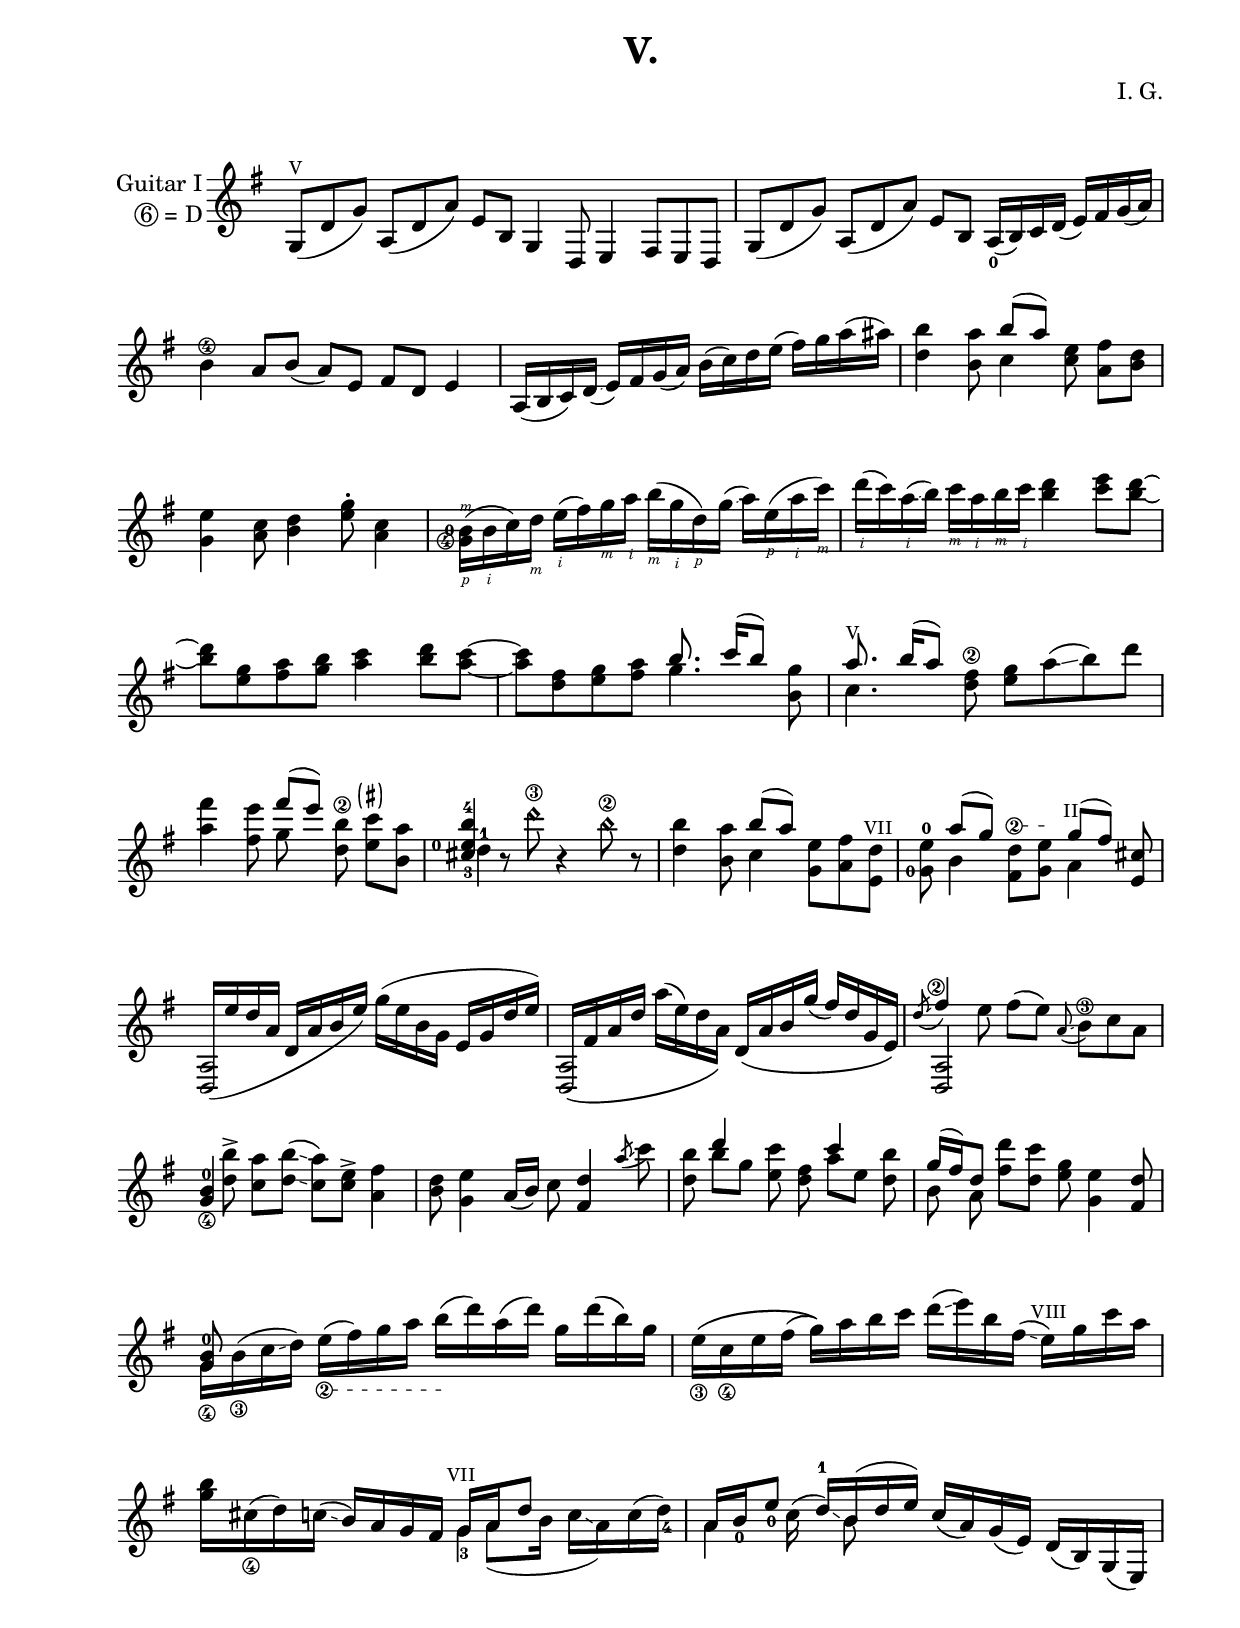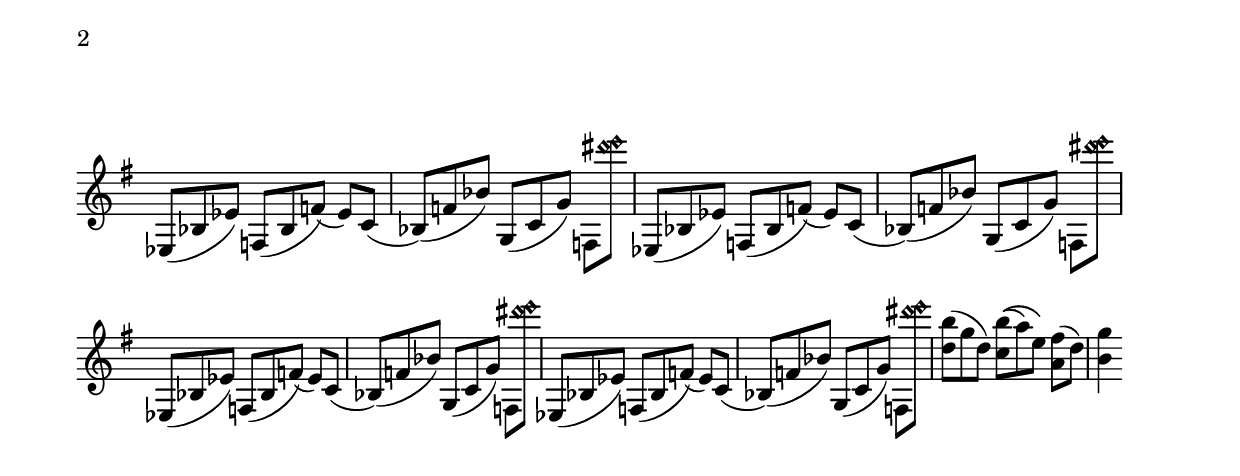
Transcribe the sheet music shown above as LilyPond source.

\version "2.19.15"
%\version "2.18.0"

\language "deutsch"

\header {
  title = "V."
  meter = ""
  composer = "I. G."
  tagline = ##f
}

\paper {
  #(set-paper-size "a4")
  top-system-spacing.basic-distance = #20
  top-markup-spacing.basic-distance = #5
  markup-system-spacing.basic-distance = #20
  system-system-spacing.basic-distance = #18
  last-bottom-spacing.basic-distance = #20
  two-sided = ##t
  inner-margin = 20
  outer-margin = 13
}

\layout {
  \context {
    \Score
    \remove "Bar_number_engraver"
  }
}

\version "2.19.15"

#(define RH rightHandFinger)

xLV = #(define-music-function (parser location further) (number?) #{
  \once \override LaissezVibrerTie.X-extent = #'(0 . 0)
  \once \override LaissezVibrerTie.details.note-head-gap = #(/
                                                             further -2)
  \once \override LaissezVibrerTie.extra-offset = #(cons (/
                                                          further 2) 0)
         #})

stringNumberSpanner =
#(define-music-function (parser location StringNumber) (string?)
   #{
     \override TextSpanner.font-size = #-5
     \override TextSpanner.dash-fraction = #0.3
     \override TextSpanner.dash-period = #1.5
     \override TextSpanner.bound-details.right.arrow = ##t
     \override TextSpanner.arrow-width = #0.2
     \override TextSpanner.arrow-length = #0.7
     \override TextSpanner.bound-details.left.stencil-align-dir-y = #CENTER
     \override TextSpanner.bound-details.left.text = \markup { \circle \number #StringNumber }
   #})

stringNumSpan =
#(define-music-function (parser location StringNumber) (string?)
   #{
     \override TextSpanner.font-size = #-5
     \override TextSpanner.dash-fraction = #0.3
     \override TextSpanner.dash-period = #1.5
     %\override TextSpanner.bound-details.right.arrow = ##t
     %\override TextSpanner.arrow-width = #0.2
     %\override TextSpanner.arrow-length = #0.7
     \override TextSpanner.bound-details.left.stencil-align-dir-y = #CENTER
     \override TextSpanner.bound-details.left.text = \markup { \circle \number #StringNumber }
   #})

fretNumSpan =
#(define-music-function (parser location FretNumber) (string?)
   #{
     \override TextSpanner.font-size = #-2
     \override TextSpanner.font-shape = #'regular
     \override TextSpanner.dash-fraction = #0.3
     \override TextSpanner.dash-period = #0.5
     %\override TextSpanner.bound-details.right.arrow = ##t
     %\override TextSpanner.arrow-width = #0.2
     %\override TextSpanner.arrow-length = #0.7
     \override TextSpanner.bound-details.left.stencil-align-dir-y = #CENTER
     \override TextSpanner.bound-details.left.text = \markup { \text #FretNumber }
   #})

spad = \override Fingering.staff-padding = #'()
sfol = \set fingeringOrientations = #'(left)
sfor = \set fingeringOrientations = #'(right)
sfod = \set fingeringOrientations = #'(down)
sfou = \set fingeringOrientations = #'(up)
npad = \override StringNumber.staff-padding = #'()
ssnol = \set stringNumberOrientations = #'(left)
ssnou = \set stringNumberOrientations = #'(up)
ssnod = \set stringNumberOrientations = #'(down)
ssnor = \set stringNumberOrientations = #'(right)
FO =
#(define-music-function (parser location offsetX offsetY)(number? number?)
   #{
     \once \override Voice.Fingering.extra-offset = #(cons offsetX offsetY)
   #})

SO =
#(define-music-function (parser location offsetX offsetY)(number? number?)
   #{
     \once \override Voice.StringNumber.extra-offset = #(cons offsetX offsetY)
   #})

\include "global.ly"
guitarTwo = \relative{
  \global
  \override Staff.TimeSignature #'stencil = ##f
  \override TextScript.font-size = -2
  \override Fingering.staff-padding = #'()
  \override StringNumber.staff-padding = #'()
  \override StrokeFinger.staff-padding = #'()
  \time 8/4
  g8^"V"[( d' g]) a,[( d a']) e h g4 d8 e4 fis8[ e d]
  \time 6/4
  g8[( d' g]) a,[( d a']) e h a16_0( h) c d(\glissando e) fis g( a)
  \time 5/4
  h4\4 a8 h( a) e fis d e4
  \time 4/4
  a,16( h c) d\glissando( e) fis g( a) h( c) d e( fis) g a( ais)
  <d, h'>4 <h a'>8
  <<
    {
      h'8[( a])
    }
    \\
    {
      c,4
    }
  >>
  <c e>8\noBeam<a fis'><h d>
  \break
  <g e'>4<a c>8<h d>4<e g>8-.<a, c>4
  \once\override StrokeFinger.avoid-slur = #'outside
  \override StrokeFinger.staff-padding = #'()
  \override StrokeFinger.add-stem-support = ##t
  \set strokeFingerOrientations = #'(up down)
  \set stringNumberOrientations = #'(left)
  \set fingeringOrientations = #'(left)
  <g\4-\RH #1 h-0-\RH #3 >16(
  \unset stringNumberOrientations
  \unset fingeringOrientations
  \override StrokeFinger.avoid-slur = #'inside
  \set strokeFingerOrientations = #'(down)
  h-\RH #2 c) d-\RH #3 e-\RH #2 ( fis) g-\RH #3 a-\RH#2
  h-\RH #3 ( g-\RH #2 d-\RH#1) g\glissando( a) e-\RH#1 ( a-\RH#2 c-\RH#3)
  d-\RH#2 ( c) a\glissando-\RH#2 ( h) c-\RH#3 a-\RH#2 h-\RH#3 c-\RH#2 <h d>4<c e>8<h d>~
  \break
  q <e, g><fis a><g h><a c>4 <h d>8 <a c>~ q <d, fis><e g><fis a>
  <<
    {
      h8. c16[( h8])
    }
    \\
    {
      g4.
    }
  >>
  <h, g'>8
  <<
    {
      \override TextScript.font-size = -2
      a'8.^"V" h16[( a8])
    }
    \\
    {
      c,4.
    }
  >>
  <d fis\2>8<e g> a\glissando( h) d
  <a fis'>4<fis e'>8
  <<
    {
      fis'[( e])
    }
    \\
    {
      g,
    }
  >>
  <d h'\2>
  \noBeam <e c'>^\markup {\tiny \parenthesize \sharp}<h a'>
  <<
    {
      \override Fingering.staff-padding = #'()
      \set fingeringOrientations = #'(down left up)
      <cis-3 e-0 h'-4>4
    }
    \\
    {
      \override Fingering.staff-padding = #'()
      \once \override NoteColumn.force-hshift = #1.7
      d4^1
    }
  >>
  r8 d'\harmonic\3 r4 h8\harmonic\2 r
  <d, h'>4 <h a'>8
  <<
    {
      h'8[( a])
    }
    \\
    {
      c,4
    }
  >>
  <g e'>8 <a fis'>
  \once\override TextScript.extra-offset = #'(-0.5 . 0)
  <e d'>^"VII"
  \set fingeringOrientations = #'(left up)
  <g-0 e'-0>
  \unset fingeringOrientations
  <<
    {
      a'8[( g])
    }
    \\
    {
      h,4
    }
  >>
  \stringNumSpan "2"
  <fis d'>8\startTextSpan[ <g e'>\stopTextSpan]
  <<
    {
      \override TextScript.font-size = -2
      \once\override TextScript.extra-offset = #'(-0.4 . -2)
      g'8^"II"[( fis])
    }
    \\
    {
      a,4
    }
  >>
  <e cis'>8
  \break
  <\tweak #'duration-log #1 d, \tweak #'duration-log #1 a'>16(
  e'' d a d, a' h e) g( e h g e g d' e)
  <\tweak #'duration-log #1 d,, \tweak #'duration-log #1 a'>_\(
  fis' a d a'( e) d a\) d,_\( a' h g'_(\stemUp fis) d g, e\)\stemNeutral
  <<
    {
      \override NoteColumn.ignore-collision = ##t
      \stemUp<\tweak #'duration-log #1 d, \tweak #'duration-log #1 a'>4
    }
    \\
    {
      \stemUp
      \acciaccatura d''8\glissando \stemUp
      \once \override StringNumber.extra-offset = #'(-0.5 . -2.3)
      fis4\2
    }
  >>
  e8 fis[( e]) \appoggiatura a,\glissando h\3 c a
  \break
  <<
    {
      \override Fingering.staff-padding = #'()
      \override StringNumber.staff-padding = #'()
      <g_\4 h-0>4
    }
    \\
    {
      s8 <d' h'>^>
    }
  >>
  <c a'><d h'>\glissando(<c a'>)<c e>-><a fis'>4
  <h d>8<g e'>4 a16( h) c8 <fis, d'>4 \acciaccatura a'8\glissando c <d, h'>
  <<
    {
      d'4
    }
    \\
    {
      h8[ g]
    }
  >>
  <e c'>8<d fis>
  <<
    {
      c'4
    }
    \\
    {
      a8[ e]
    }
  >>
  <d h'>8
  <<
    {
      g16( fis) d8
    }
    \\
    {
      h a
    }
  >>
  <fis' d'><d c'><e g><g, e'>4<fis d'>8
  \break
  <<
    {
      \override Fingering.staff-padding = #'()
      <g h-0>8 s
    }
    \\
    {
      g16_\4 h_\3^( c\glissando d)
    }
  >>
  \textSpannerDown
  \stringNumSpan "2"
  e16(\startTextSpan fis) g a h(\stopTextSpan d) a( d) g, d'( h) g
  e_\3\( c_\4 e fis( g)\) a h c d\glissando( e) h fis\glissando( 
  \once\override TextScript.extra-offset = #'(-1 . 0)
  e^"VIII") g c a
  \break
  <g h> cis,_\4( d) c\glissando( h) a g fis
  <<
    {
      \override Fingering.staff-padding = #'()
      \override TextScript.font-size = -2
      \once\override TextScript.extra-offset = #'(-1 . 0)
      g^"VII" a d8 s4 a16 h_0 e8_0 s4
    }
    \\
    {
      g,4_3 s a4 s16 h8 s16
    }
    \\
    {
      \stemDown s16 a8_( h16 c\glissando a) c(
      \once \override Fingering.extra-offset = #'(0.3 . 3.5)
      d_4) s8. c16(
      \stemUp d-1)\glissando h( d e)
    }
  >>
  c16( a) g( e) d( h) g( e)
  \break
  \repeat unfold 4 {
    es8[( b' es]) f,[( b f'])(es) c( b[)( f' b]) g,[( c g'])
    \stemDown f, <dis'''\harmonic e\harmonic> \stemNeutral
  }
  <d, h'>8[( g d])<c h'>[\(( a') e]\)<a, fis'>( d) <h g'>4
}


\score {
  \new Staff \with {
    instrumentName = \markup {
      \right-column {
        "Guitar I"
        \line { \circle 6"= D" }
      }
    }
  }
  \guitarTwo
}